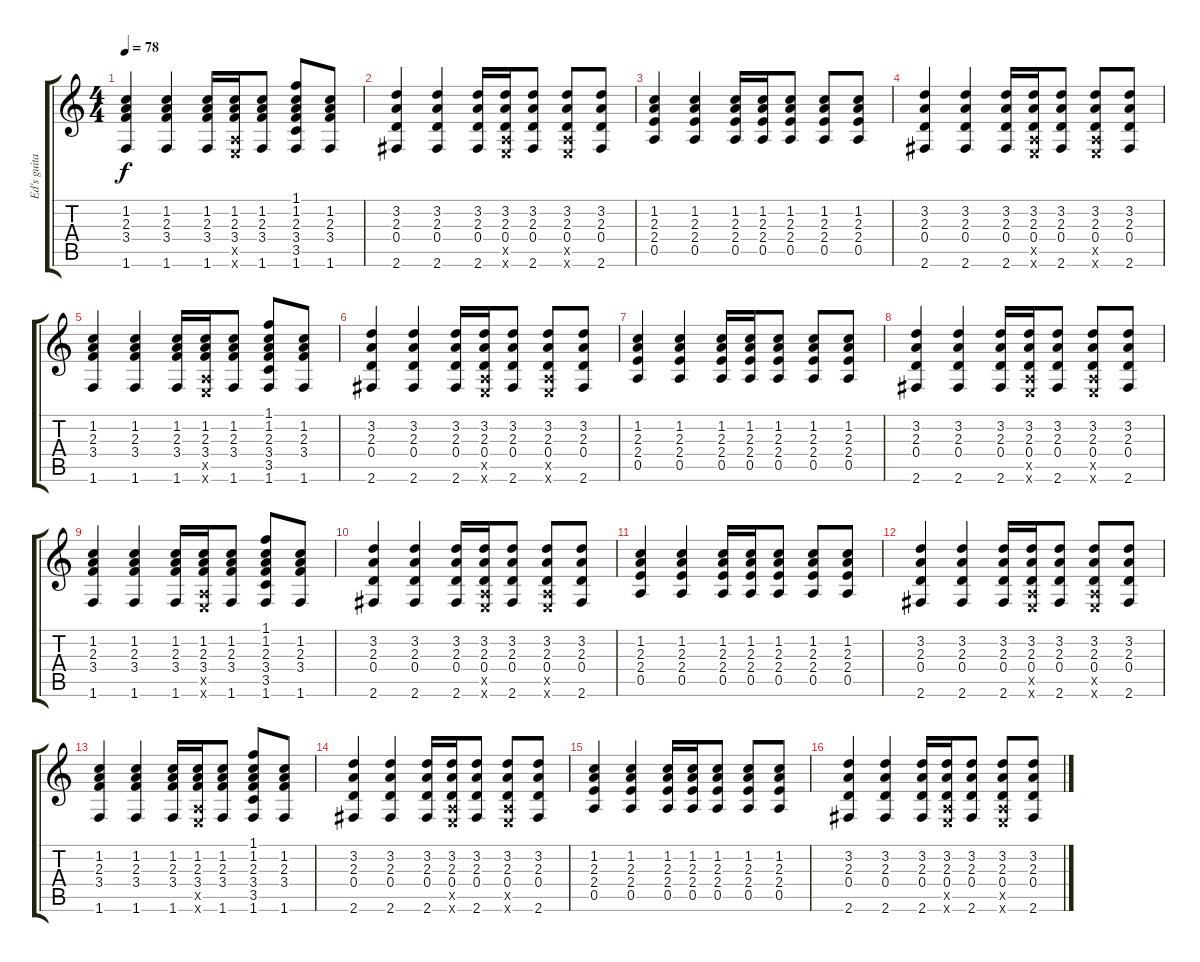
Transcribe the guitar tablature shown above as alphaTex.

\track ("Ed's guitar" "Ed's guita") {instrument electricguitarclean}
\staff {score tabs}
\tuning (E4 B3 G3 D3 A2 E2) {hide}
\ts (4 4)
\tempo 78
\clef g2
\ks c
(1.2 2.3 3.4 1.6).4{dy f} (1.2 2.3 3.4 1.6).4 (1.2 2.3 3.4 1.6).16 (1.2 2.3 3.4 0.5{x} 0.6{x}).16 (1.2 2.3 3.4 1.6).8 (1.1 1.2 2.3 3.4 3.5 1.6).8 (1.2 2.3 3.4 1.6).8 |
(3.2 2.3 0.4 2.6).4 (3.2 2.3 0.4 2.6).4 (3.2 2.3 0.4 2.6).16 (3.2 2.3 0.4 0.5{x} 0.6{x}).16 (3.2 2.3 0.4 2.6).8 (3.2 2.3 0.4 0.5{x} 0.6{x}).8 (3.2 2.3 0.4 2.6).8 |
(1.2 2.3 2.4 0.5).4 (1.2 2.3 2.4 0.5).4 (1.2 2.3 2.4 0.5).16 (1.2 2.3 2.4 0.5).16 (1.2 2.3 2.4 0.5).8 (1.2 2.3 2.4 0.5).8 (1.2 2.3 2.4 0.5).8 |
(3.2 2.3 0.4 2.6).4 (3.2 2.3 0.4 2.6).4 (3.2 2.3 0.4 2.6).16 (3.2 2.3 0.4 0.5{x} 0.6{x}).16 (3.2 2.3 0.4 2.6).8 (3.2 2.3 0.4 0.5{x} 0.6{x}).8 (3.2 2.3 0.4 2.6).8 |
(1.2 2.3 3.4 1.6).4 (1.2 2.3 3.4 1.6).4 (1.2 2.3 3.4 1.6).16 (1.2 2.3 3.4 0.5{x} 0.6{x}).16 (1.2 2.3 3.4 1.6).8 (1.1 1.2 2.3 3.4 3.5 1.6).8 (1.2 2.3 3.4 1.6).8 |
(3.2 2.3 0.4 2.6).4 (3.2 2.3 0.4 2.6).4 (3.2 2.3 0.4 2.6).16 (3.2 2.3 0.4 0.5{x} 0.6{x}).16 (3.2 2.3 0.4 2.6).8 (3.2 2.3 0.4 0.5{x} 0.6{x}).8 (3.2 2.3 0.4 2.6).8 |
(1.2 2.3 2.4 0.5).4 (1.2 2.3 2.4 0.5).4 (1.2 2.3 2.4 0.5).16 (1.2 2.3 2.4 0.5).16 (1.2 2.3 2.4 0.5).8 (1.2 2.3 2.4 0.5).8 (1.2 2.3 2.4 0.5).8 |
(3.2 2.3 0.4 2.6).4 (3.2 2.3 0.4 2.6).4 (3.2 2.3 0.4 2.6).16 (3.2 2.3 0.4 0.5{x} 0.6{x}).16 (3.2 2.3 0.4 2.6).8 (3.2 2.3 0.4 0.5{x} 0.6{x}).8 (3.2 2.3 0.4 2.6).8 |
(1.2 2.3 3.4 1.6).4 (1.2 2.3 3.4 1.6).4 (1.2 2.3 3.4 1.6).16 (1.2 2.3 3.4 0.5{x} 0.6{x}).16 (1.2 2.3 3.4 1.6).8 (1.1 1.2 2.3 3.4 3.5 1.6).8 (1.2 2.3 3.4 1.6).8 |
(3.2 2.3 0.4 2.6).4 (3.2 2.3 0.4 2.6).4 (3.2 2.3 0.4 2.6).16 (3.2 2.3 0.4 0.5{x} 0.6{x}).16 (3.2 2.3 0.4 2.6).8 (3.2 2.3 0.4 0.5{x} 0.6{x}).8 (3.2 2.3 0.4 2.6).8 |
(1.2 2.3 2.4 0.5).4 (1.2 2.3 2.4 0.5).4 (1.2 2.3 2.4 0.5).16 (1.2 2.3 2.4 0.5).16 (1.2 2.3 2.4 0.5).8 (1.2 2.3 2.4 0.5).8 (1.2 2.3 2.4 0.5).8 |
(3.2 2.3 0.4 2.6).4 (3.2 2.3 0.4 2.6).4 (3.2 2.3 0.4 2.6).16 (3.2 2.3 0.4 0.5{x} 0.6{x}).16 (3.2 2.3 0.4 2.6).8 (3.2 2.3 0.4 0.5{x} 0.6{x}).8 (3.2 2.3 0.4 2.6).8 |
(1.2 2.3 3.4 1.6).4 (1.2 2.3 3.4 1.6).4 (1.2 2.3 3.4 1.6).16 (1.2 2.3 3.4 0.5{x} 0.6{x}).16 (1.2 2.3 3.4 1.6).8 (1.1 1.2 2.3 3.4 3.5 1.6).8 (1.2 2.3 3.4 1.6).8 |
(3.2 2.3 0.4 2.6).4 (3.2 2.3 0.4 2.6).4 (3.2 2.3 0.4 2.6).16 (3.2 2.3 0.4 0.5{x} 0.6{x}).16 (3.2 2.3 0.4 2.6).8 (3.2 2.3 0.4 0.5{x} 0.6{x}).8 (3.2 2.3 0.4 2.6).8 |
(1.2 2.3 2.4 0.5).4 (1.2 2.3 2.4 0.5).4 (1.2 2.3 2.4 0.5).16 (1.2 2.3 2.4 0.5).16 (1.2 2.3 2.4 0.5).8 (1.2 2.3 2.4 0.5).8 (1.2 2.3 2.4 0.5).8 |
(3.2 2.3 0.4 2.6).4 (3.2 2.3 0.4 2.6).4 (3.2 2.3 0.4 2.6).16 (3.2 2.3 0.4 0.5{x} 0.6{x}).16 (3.2 2.3 0.4 2.6).8 (3.2 2.3 0.4 0.5{x} 0.6{x}).8 (3.2 2.3 0.4 2.6).8
